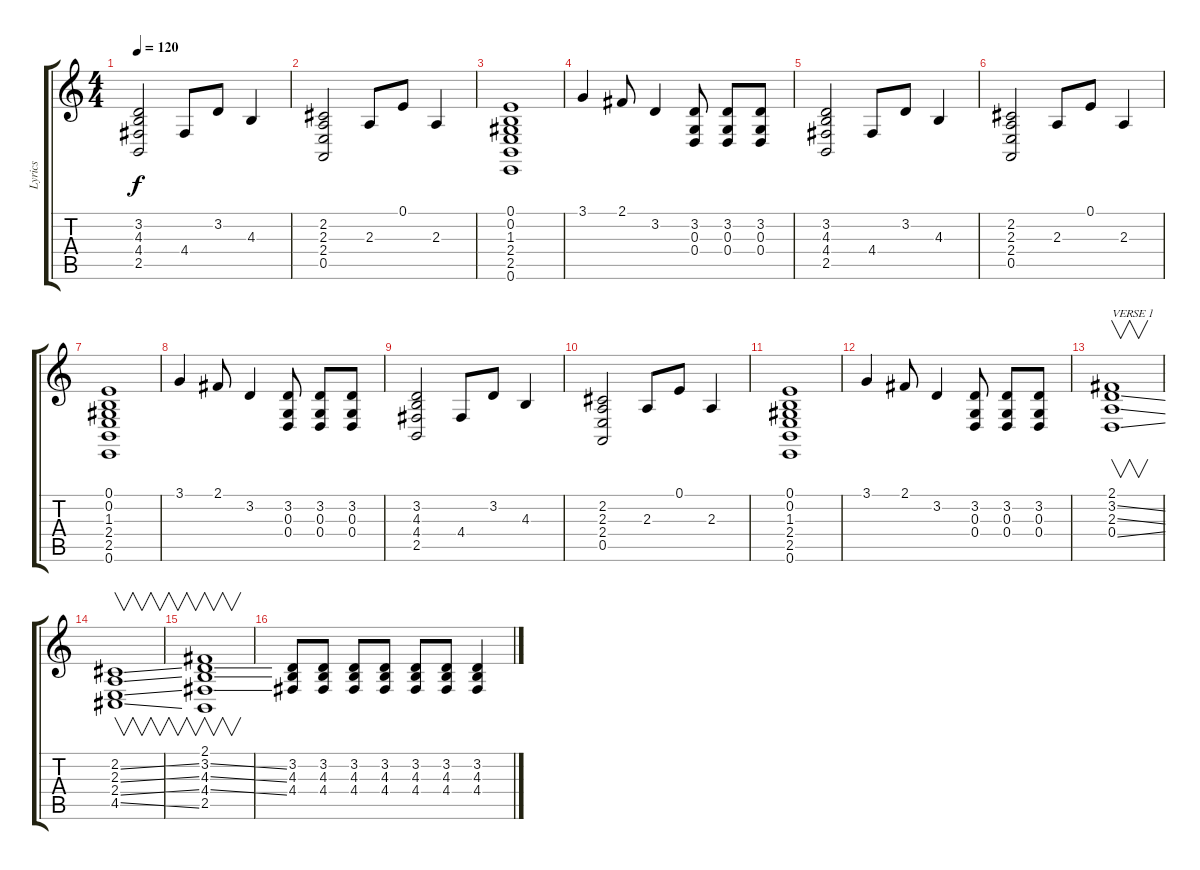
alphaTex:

\track ("Lyrics" "Lyrics") {instrument fx2soundtrack}
\staff {score tabs}
\tuning (E4 B3 G3 D3 A2 E2) {hide}
\ts (4 4)
\tempo 120
\clef g2
\ks c
(3.2 4.3 4.4 2.5).2{dy f instrument fx2soundtrack} 4.4.8 3.2.8 4.3.4 |
(2.2 2.3 2.4 0.5).2 2.3.8 0.1.8 2.3.4 |
(0.1 0.2 1.3 2.4 2.5 0.6).1 |
3.1.4 2.1.8 3.2.4 (3.2 0.3 0.4).8 (3.2 0.3 0.4).8 (3.2 0.3 0.4).8 |
(3.2 4.3 4.4 2.5).2 4.4.8 3.2.8 4.3.4 |
(2.2 2.3 2.4 0.5).2 2.3.8 0.1.8 2.3.4 |
(0.1 0.2 1.3 2.4 2.5 0.6).1 |
3.1.4 2.1.8 3.2.4 (3.2 0.3 0.4).8 (3.2 0.3 0.4).8 (3.2 0.3 0.4).8 |
(3.2 4.3 4.4 2.5).2 4.4.8 3.2.8 4.3.4 |
(2.2 2.3 2.4 0.5).2 2.3.8 0.1.8 2.3.4 |
(0.1 0.2 1.3 2.4 2.5 0.6).1 |
3.1.4 2.1.8 3.2.4 (3.2 0.3 0.4).8 (3.2 0.3 0.4).8 (3.2 0.3 0.4).8 |
(2.1 3.2{ss} 2.3{ss} 0.4{ss}).1{v txt "VERSE 1"} |
(2.2{ss} 2.3{ss} 2.4{ss} 4.5{ss}).1{v} |
(2.1 3.2{ss} 4.3{ss} 4.4{ss} 2.5).1{v} |
(3.2 4.3 4.4).8 (3.2 4.3 4.4).8 (3.2 4.3 4.4).8 (3.2 4.3 4.4).8 (3.2 4.3 4.4).8 (3.2 4.3 4.4).8 (3.2{ss} 4.3{ss} 4.4{ss}).4
